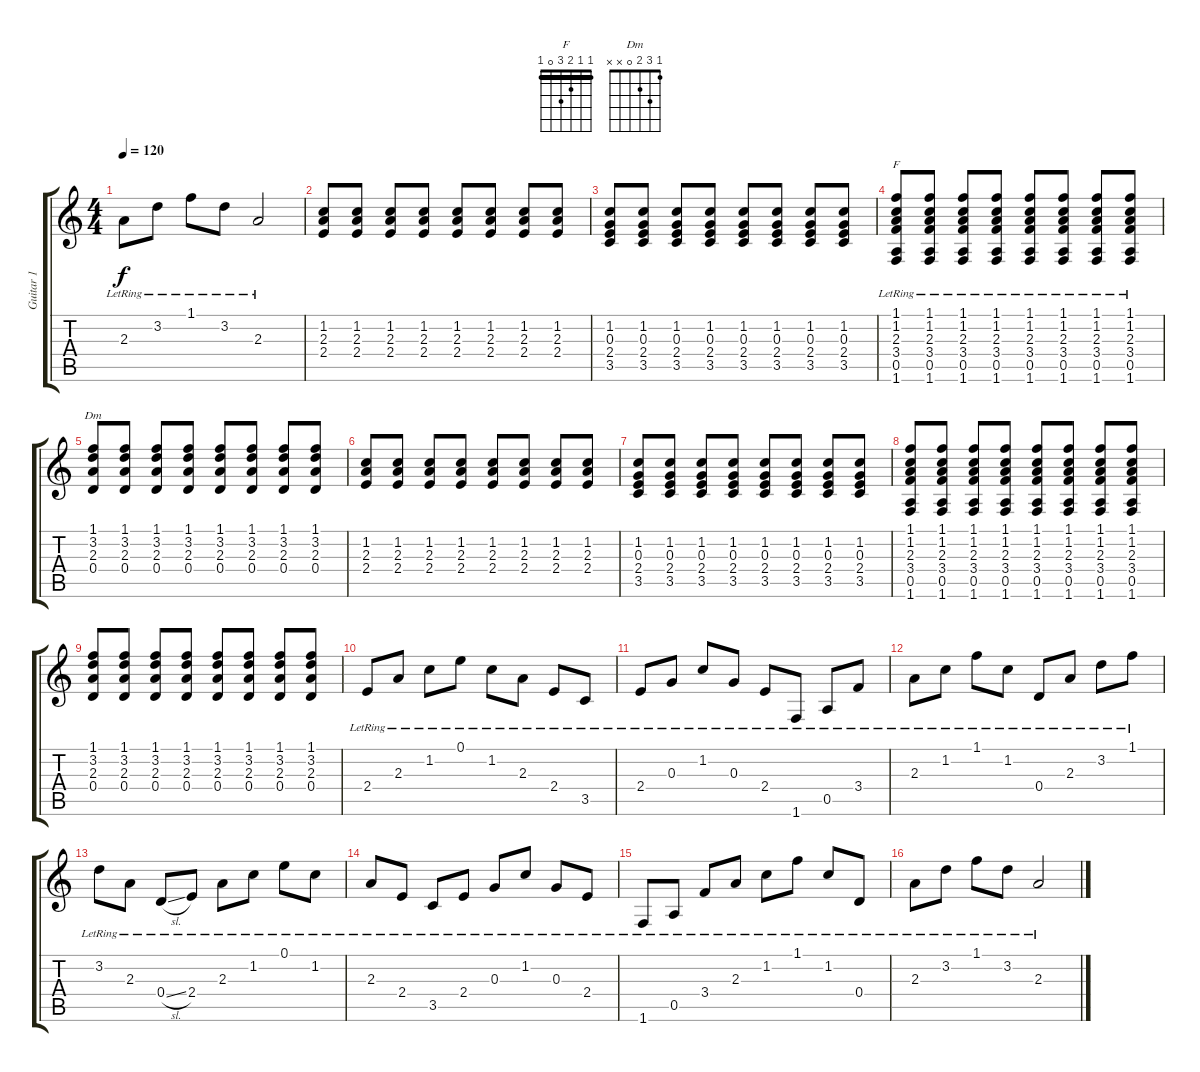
\track ("Guitar 1 " "Guitar 1 ") {instrument acousticguitarsteel}
\staff {score tabs}
\tuning (E4 B3 G3 D3 A2 E2) {hide}
\chord ("F" 1 1 2 3 0 1) {barre 1}
\chord ("Dm" 1 3 2 0 x x)
\ts (4 4)
\tempo 120
\clef g2
\ks c
2.3{lr}.8{dy f} 3.2{lr}.8 1.1{lr}.8 3.2{lr}.8 2.3{lr}.2 |
(1.2 2.3 2.4).8 (1.2 2.3 2.4).8 (1.2 2.3 2.4).8 (1.2 2.3 2.4).8 (1.2 2.3 2.4).8 (1.2 2.3 2.4).8 (1.2 2.3 2.4).8 (1.2 2.3 2.4).8 |
(1.2 0.3 2.4 3.5).8 (1.2 0.3 2.4 3.5).8 (1.2 0.3 2.4 3.5).8 (1.2 0.3 2.4 3.5).8 (1.2 0.3 2.4 3.5).8 (1.2 0.3 2.4 3.5).8 (1.2 0.3 2.4 3.5).8 (1.2 0.3 2.4 3.5).8 |
(1.1{lr} 1.2{lr} 2.3{lr} 3.4{lr} 0.5{lr} 1.6{lr}).8{ch "F"} (1.1{lr} 1.2{lr} 2.3{lr} 3.4{lr} 0.5{lr} 1.6{lr}).8 (1.1{lr} 1.2{lr} 2.3{lr} 3.4{lr} 0.5{lr} 1.6{lr}).8 (1.1{lr} 1.2{lr} 2.3{lr} 3.4{lr} 0.5{lr} 1.6{lr}).8 (1.1{lr} 1.2{lr} 2.3{lr} 3.4{lr} 0.5{lr} 1.6{lr}).8 (1.1{lr} 1.2{lr} 2.3{lr} 3.4{lr} 0.5{lr} 1.6{lr}).8 (1.1{lr} 1.2{lr} 2.3{lr} 3.4{lr} 0.5{lr} 1.6{lr}).8 (1.1{lr} 1.2{lr} 2.3{lr} 3.4{lr} 0.5{lr} 1.6{lr}).8 |
(1.1 3.2 2.3 0.4).8{ch "Dm"} (1.1 3.2 2.3 0.4).8 (1.1 3.2 2.3 0.4).8 (1.1 3.2 2.3 0.4).8 (1.1 3.2 2.3 0.4).8 (1.1 3.2 2.3 0.4).8 (1.1 3.2 2.3 0.4).8 (1.1 3.2 2.3 0.4).8 |
(1.2 2.3 2.4).8 (1.2 2.3 2.4).8 (1.2 2.3 2.4).8 (1.2 2.3 2.4).8 (1.2 2.3 2.4).8 (1.2 2.3 2.4).8 (1.2 2.3 2.4).8 (1.2 2.3 2.4).8 |
(1.2 0.3 2.4 3.5).8 (1.2 0.3 2.4 3.5).8 (1.2 0.3 2.4 3.5).8 (1.2 0.3 2.4 3.5).8 (1.2 0.3 2.4 3.5).8 (1.2 0.3 2.4 3.5).8 (1.2 0.3 2.4 3.5).8 (1.2 0.3 2.4 3.5).8 |
(1.1 1.2 2.3 3.4 0.5 1.6).8 (1.1 1.2 2.3 3.4 0.5 1.6).8 (1.1 1.2 2.3 3.4 0.5 1.6).8 (1.1 1.2 2.3 3.4 0.5 1.6).8 (1.1 1.2 2.3 3.4 0.5 1.6).8 (1.1 1.2 2.3 3.4 0.5 1.6).8 (1.1 1.2 2.3 3.4 0.5 1.6).8 (1.1 1.2 2.3 3.4 0.5 1.6).8 |
(1.1 3.2 2.3 0.4).8 (1.1 3.2 2.3 0.4).8 (1.1 3.2 2.3 0.4).8 (1.1 3.2 2.3 0.4).8 (1.1 3.2 2.3 0.4).8 (1.1 3.2 2.3 0.4).8 (1.1 3.2 2.3 0.4).8 (1.1 3.2 2.3 0.4).8 |
2.4{lr}.8 2.3{lr}.8 1.2{lr}.8 0.1{lr}.8 1.2{lr}.8 2.3{lr}.8 2.4{lr}.8 3.5{lr}.8 |
2.4{lr}.8 0.3{lr}.8 1.2{lr}.8 0.3{lr}.8 2.4{lr}.8 1.6{lr}.8 0.5{lr}.8 3.4{lr}.8 |
2.3{lr}.8 1.2{lr}.8 1.1{lr}.8 1.2{lr}.8 0.4{lr}.8 2.3{lr}.8 3.2{lr}.8 1.1{lr}.8 |
3.2{lr}.8 2.3{lr}.8 0.4{sl lr}.8 2.4{lr}.8 2.3{lr}.8 1.2{lr}.8 0.1{lr}.8 1.2{lr}.8 |
2.3{lr}.8 2.4{lr}.8 3.5{lr}.8 2.4{lr}.8 0.3{lr}.8 1.2{lr}.8 0.3{lr}.8 2.4{lr}.8 |
1.6{lr}.8 0.5{lr}.8 3.4{lr}.8 2.3{lr}.8 1.2{lr}.8 1.1{lr}.8 1.2{lr}.8 0.4{lr}.8 |
2.3{lr}.8 3.2{lr}.8 1.1{lr}.8 3.2{lr}.8 2.3{lr}.2
